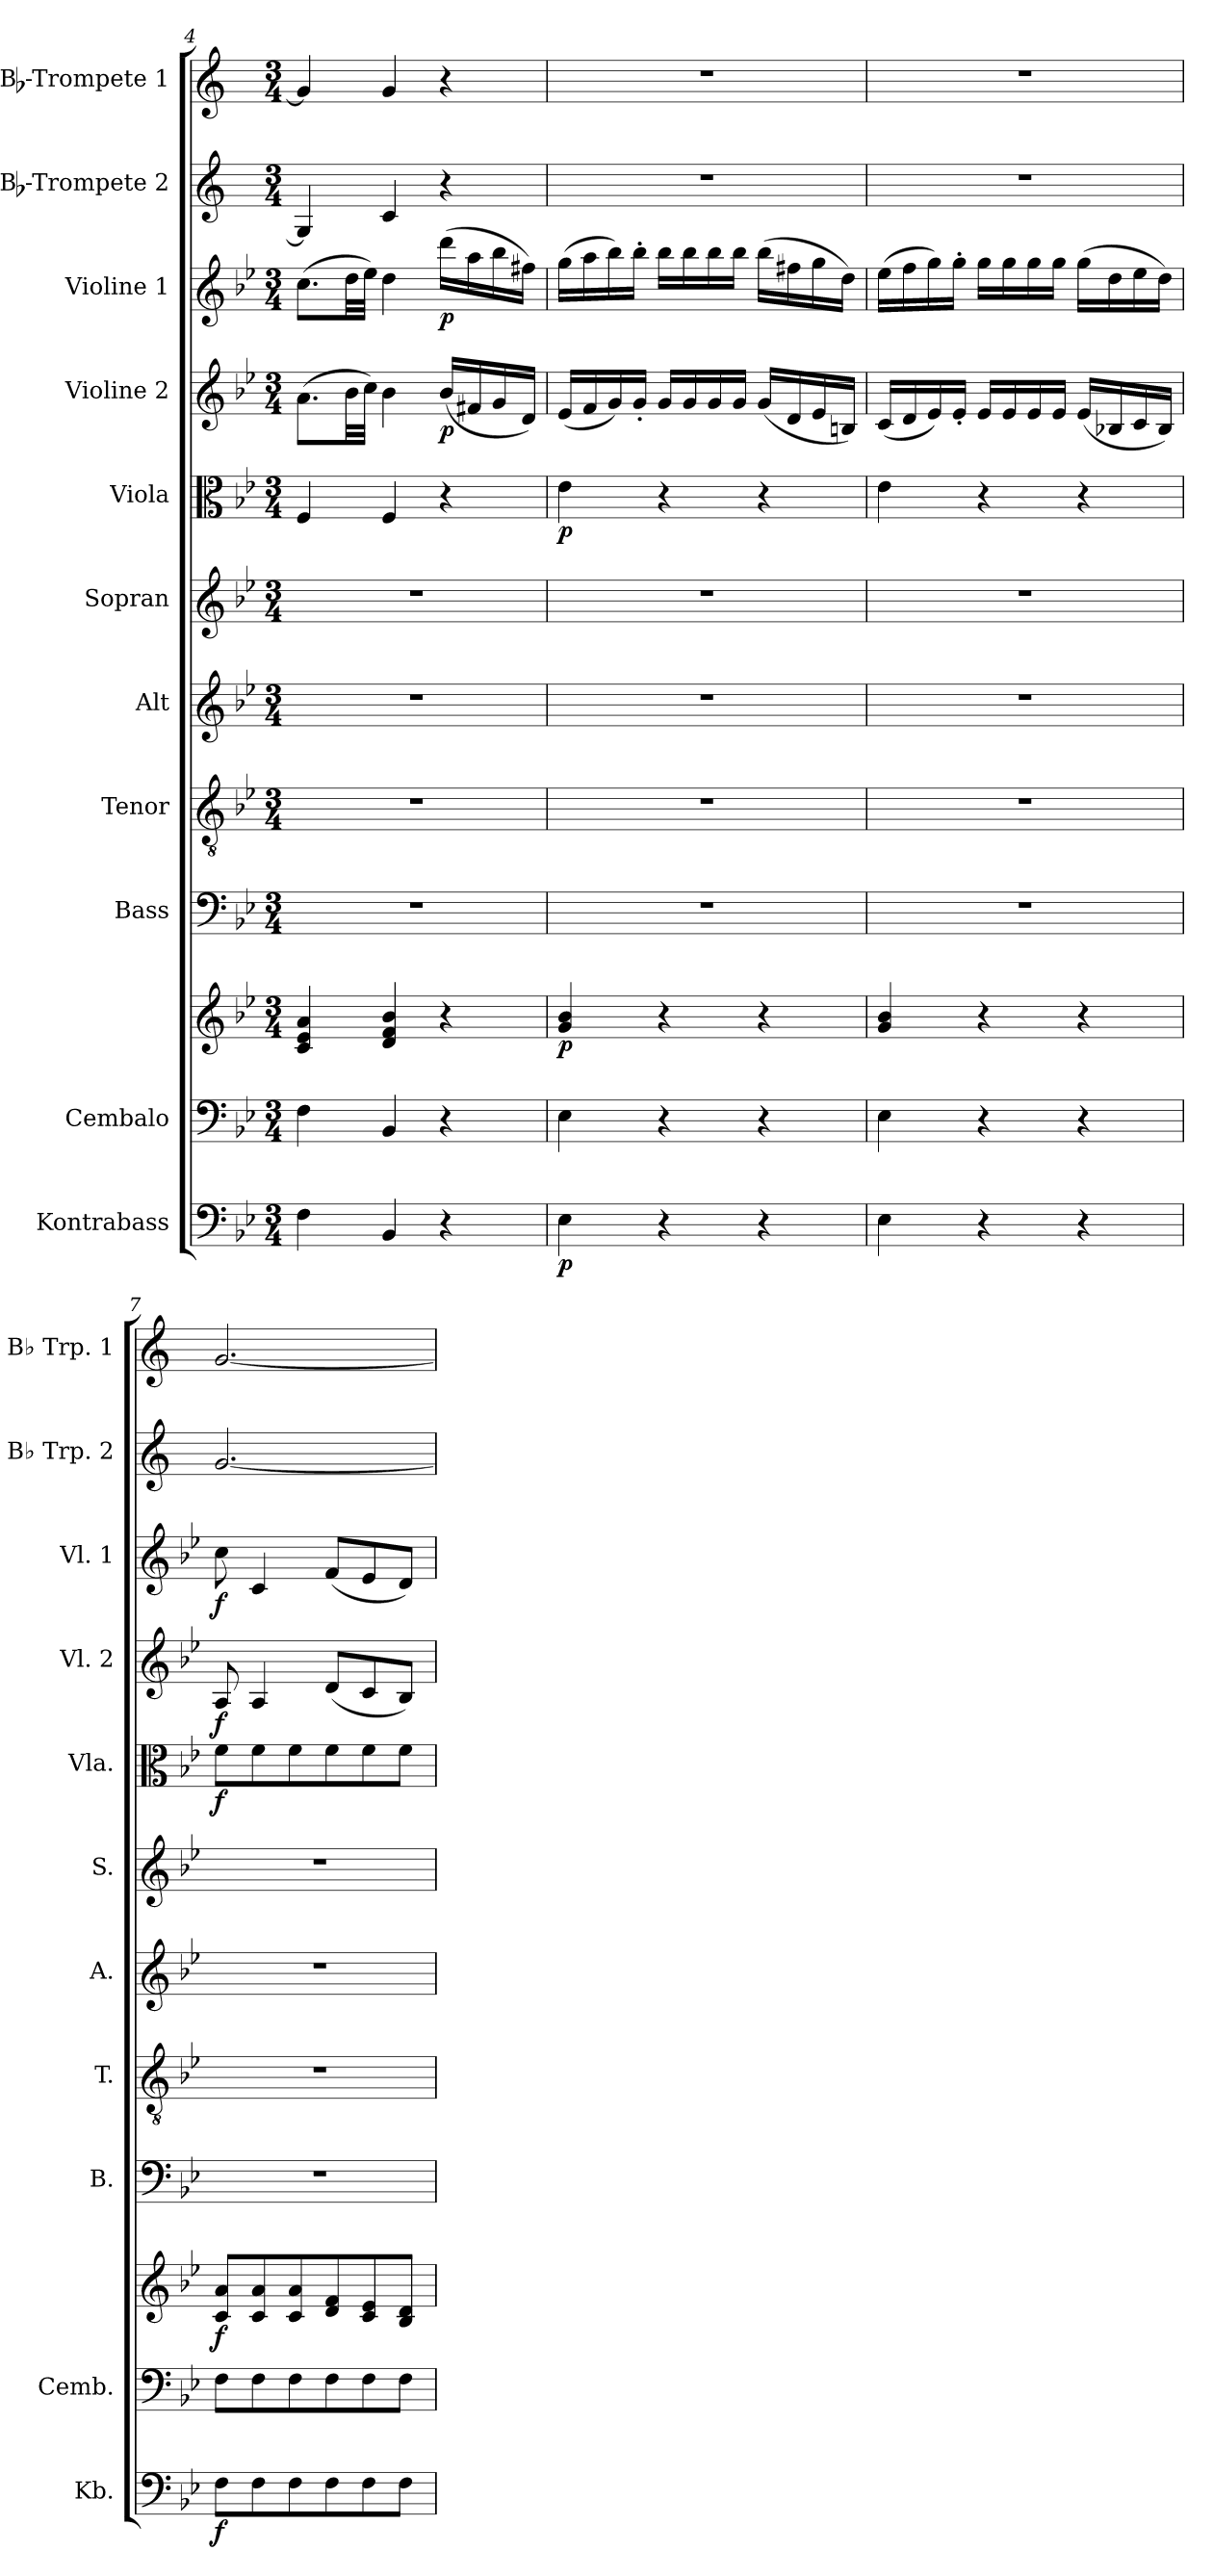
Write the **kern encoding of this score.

**kern	**dynam	**kern	**kern	**dynam	**kern	**kern	**kern	**kern	**kern	**dynam	**kern	**dynam	**kern	**dynam	**kern	**kern
*part11	*part11	*part10	*part10	*part10	*part9	*part8	*part7	*part6	*part5	*part5	*part4	*part4	*part3	*part3	*part2	*part1
*staff12	*staff12	*staff11	*staff10	*staff10/11	*staff9	*staff8	*staff7	*staff6	*staff5	*staff5	*staff4	*staff4	*staff3	*staff3	*staff2	*staff1
*I"Kontrabass	*	*I"Cembalo	*	*	*I"Bass	*I"Tenor	*I"Alt	*I"Sopran	*I"Viola	*	*I"Violine 2	*	*I"Violine 1	*	*I"Bb-Trompete 2	*I"Bb-Trompete 1
*I'Kb.	*	*I'Cemb.	*	*	*I'B.	*I'T.	*I'A.	*I'S.	*I'Vla.	*	*I'Vl. 2	*	*I'Vl. 1	*	*I'Bb Trp. 2	*I'Bb Trp. 1
*clefF4	*	*clefF4	*clefG2	*	*clefF4	*clefGv2	*clefG2	*clefG2	*clefC3	*	*clefG2	*	*clefG2	*	*clefG2	*clefG2
*ITrd7c12	*	*	*	*	*	*	*	*	*	*	*	*	*	*	*ITrd1c2	*ITrd1c2
*k[b-e-]	*	*k[b-e-]	*k[b-e-]	*	*k[b-e-]	*k[b-e-]	*k[b-e-]	*k[b-e-]	*k[b-e-]	*	*k[b-e-]	*	*k[b-e-]	*	*k[b-e-]	*k[b-e-]
*B-:	*	*B-:	*B-:	*	*B-:	*B-:	*B-:	*B-:	*B-:	*	*B-:	*	*B-:	*	*B-:	*B-:
*M3/4	*	*M3/4	*M3/4	*	*M3/4	*M3/4	*M3/4	*M3/4	*M3/4	*	*M3/4	*	*M3/4	*	*M3/4	*M3/4
=4	=4	=4	=4	=4	=4	=4	=4	=4	=4	=4	=4	=4	=4	=4	=4	=4
4FF\	.	4F\	4c/ 4e-/ 4a/	.	2.r	2.r	2.r	2.r	4F/	.	(>8.a\L	.	(>8.cc\L	.	4F/]	4f/]
.	.	.	.	.	.	.	.	.	.	.	32b-\LL	.	32dd\LL	.	.	.
.	.	.	.	.	.	.	.	.	.	.	32cc\JJJ)	.	32ee-\JJJ)	.	.	.
4BBB-/	.	4BB-/	4d/ 4f/ 4b-/	.	.	.	.	.	4F/	.	4b-\	.	4dd\	.	4B-/	4f/
!	!	!	!	!	!	!	!	!	!	!	!	!LO:DY:b	!	!LO:DY:b	!	!
4r	.	4r	4r	.	.	.	.	.	4r	.	(<16b-/LL	p	(>16ddd\LL	p	4r	4r
.	.	.	.	.	.	.	.	.	.	.	16f#X/	.	16aa\	.	.	.
.	.	.	.	.	.	.	.	.	.	.	16g/	.	16bb-\	.	.	.
.	.	.	.	.	.	.	.	.	.	.	16d/JJ)	.	16ff#X\JJ)	.	.	.
=5	=5	=5	=5	=5	=5	=5	=5	=5	=5	=5	=5	=5	=5	=5	=5	=5
!	!LO:DY:b	!	!	!LO:DY:b	!	!	!	!	!	!LO:DY:b	!	!	!	!	!	!
4EE-\	p	4E-\	4g/ 4b-/	p	2.r	2.r	2.r	2.r	4e-\	p	(<16e-/LL	.	(>16gg\LL	.	2.r	2.r
.	.	.	.	.	.	.	.	.	.	.	16f/	.	16aa\	.	.	.
.	.	.	.	.	.	.	.	.	.	.	16g/)	.	16bb-\)	.	.	.
.	.	.	.	.	.	.	.	.	.	.	16g'</JJ	.	16bb-'>\JJ	.	.	.
4r	.	4r	4r	.	.	.	.	.	4r	.	16g/LL	.	16bb-\LL	.	.	.
.	.	.	.	.	.	.	.	.	.	.	16g/	.	16bb-\	.	.	.
.	.	.	.	.	.	.	.	.	.	.	16g/	.	16bb-\	.	.	.
.	.	.	.	.	.	.	.	.	.	.	16g/JJ	.	16bb-\JJ	.	.	.
4r	.	4r	4r	.	.	.	.	.	4r	.	(<16g/LL	.	(>16bb-\LL	.	.	.
.	.	.	.	.	.	.	.	.	.	.	16d/	.	16ff#X\	.	.	.
.	.	.	.	.	.	.	.	.	.	.	16e-/	.	16gg\	.	.	.
.	.	.	.	.	.	.	.	.	.	.	16Bn/JJ)	.	16dd\JJ)	.	.	.
!!LO:PB:g=z
=6	=6	=6	=6	=6	=6	=6	=6	=6	=6	=6	=6	=6	=6	=6	=6	=6
4EE-\	.	4E-\	4g/ 4b-/	.	2.r	2.r	2.r	2.r	4e-\	.	(<16c/LL	.	(>16ee-\LL	.	2.r	2.r
.	.	.	.	.	.	.	.	.	.	.	16d/	.	16ff\	.	.	.
.	.	.	.	.	.	.	.	.	.	.	16e-/)	.	16gg\)	.	.	.
.	.	.	.	.	.	.	.	.	.	.	16e-'</JJ	.	16gg'>\JJ	.	.	.
4r	.	4r	4r	.	.	.	.	.	4r	.	16e-/LL	.	16gg\LL	.	.	.
.	.	.	.	.	.	.	.	.	.	.	16e-/	.	16gg\	.	.	.
.	.	.	.	.	.	.	.	.	.	.	16e-/	.	16gg\	.	.	.
.	.	.	.	.	.	.	.	.	.	.	16e-/JJ	.	16gg\JJ	.	.	.
4r	.	4r	4r	.	.	.	.	.	4r	.	(<16e-/LL	.	(>16gg\LL	.	.	.
.	.	.	.	.	.	.	.	.	.	.	16B-X/	.	16dd\	.	.	.
.	.	.	.	.	.	.	.	.	.	.	16c/	.	16ee-\	.	.	.
.	.	.	.	.	.	.	.	.	.	.	16B-/JJ)	.	16dd\JJ)	.	.	.
=7	=7	=7	=7	=7	=7	=7	=7	=7	=7	=7	=7	=7	=7	=7	=7	=7
!	!LO:DY:b	!	!	!LO:DY:b	!	!	!	!	!	!LO:DY:b	!	!LO:DY:b	!	!LO:DY:b	!	!
8FF\L	f	8F\L	8c/ 8a/L	f	2.r	2.r	2.r	2.r	8f\L	f	8A/	f	8cc\	f	[2.f/	[2.f/
8FF\	.	8F\	8c/ 8a/	.	.	.	.	.	8f\	.	4A/	.	4c/	.	.	.
8FF\	.	8F\	8c/ 8a/	.	.	.	.	.	8f\	.	.	.	.	.	.	.
8FF\	.	8F\	8d/ 8f/	.	.	.	.	.	8f\	.	(<8d/L	.	(<8f/L	.	.	.
8FF\	.	8F\	8c/ 8e-/	.	.	.	.	.	8f\	.	8c/	.	8e-/	.	.	.
8FF\J	.	8F\J	8B-/ 8d/J	.	.	.	.	.	8f\J	.	8B-/J)	.	8d/J)	.	.	.
=	=	=	=	=	=	=	=	=	=	=	=	=	=	=	=	=
*-	*-	*-	*-	*-	*-	*-	*-	*-	*-	*-	*-	*-	*-	*-	*-	*-
